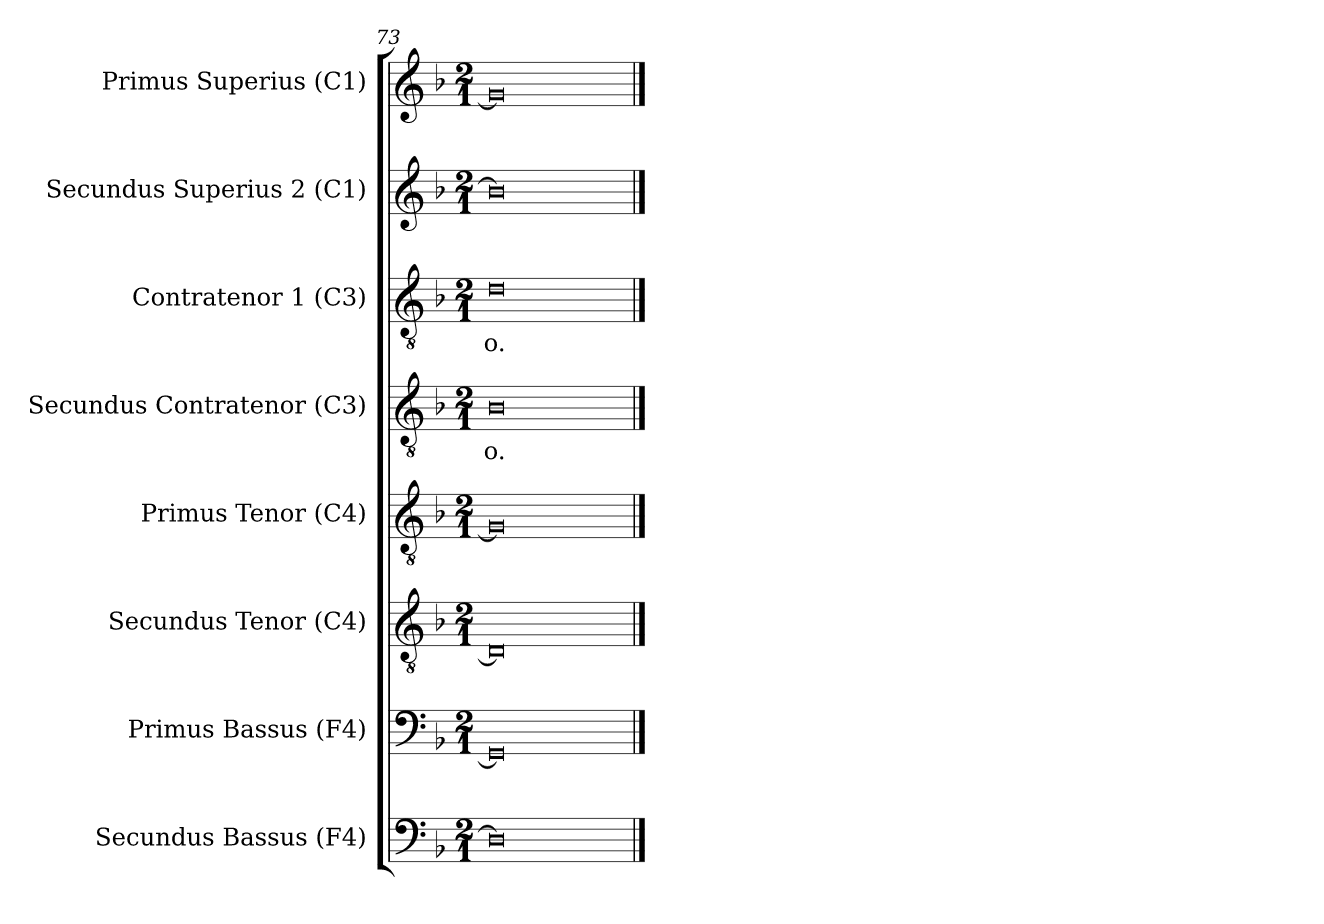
**kern	**kern	**kern	**kern	**kern	**text	**kern	**text	**kern	**kern
*part8	*part7	*part6	*part5	*part4	*part4	*part3	*part3	*part2	*part1
*staff8	*staff7	*staff6	*staff5	*staff4	*staff4	*staff3	*staff3	*staff2	*staff1
*I"Secundus Bassus (F4)	*I"Primus Bassus (F4)	*I"Secundus Tenor (C4)	*I"Primus Tenor (C4)	*I"Secundus  Contratenor (C3)	*	*I"Contratenor 1 (C3)	*	*I"Secundus Superius 2 (C1)	*I"Primus Superius (C1)
*I'B2	*I'B1	*I'T2	*I'T1	*	*	*	*	*I'C2	*I'C1
*clefF4	*clefF4	*clefGv2	*clefGv2	*clefGv2	*	*clefGv2	*	*clefG2	*clefG2
*	*	*	*ITrd7c12	*	*	*	*	*	*
*k[b-]	*k[b-]	*k[b-]	*k[b-]	*k[b-]	*	*k[b-]	*	*k[b-]	*k[b-]
*F:	*F:	*F:	*F:	*F:	*	*F:	*	*F:	*F:
*M2/1	*M2/1	*M2/1	*M2/1	*M2/1	*	*M2/1	*	*M2/1	*M2/1
=73	=73	=73	=73	=73	=73	=73	=73	=73	=73
!	!	!	!	!	!LO:LY:b:color=#000000	!	!	!	!
!	!	!	!	!	!	!	!LO:LY:b:color=#000000	!	!
0Di]	0GGi]	0Di]	0GGi]	0B-i	-o.	0di	-o.	0b-i]	0gi]
==	==	==	==	==	==	==	==	==	==
*-	*-	*-	*-	*-	*-	*-	*-	*-	*-
